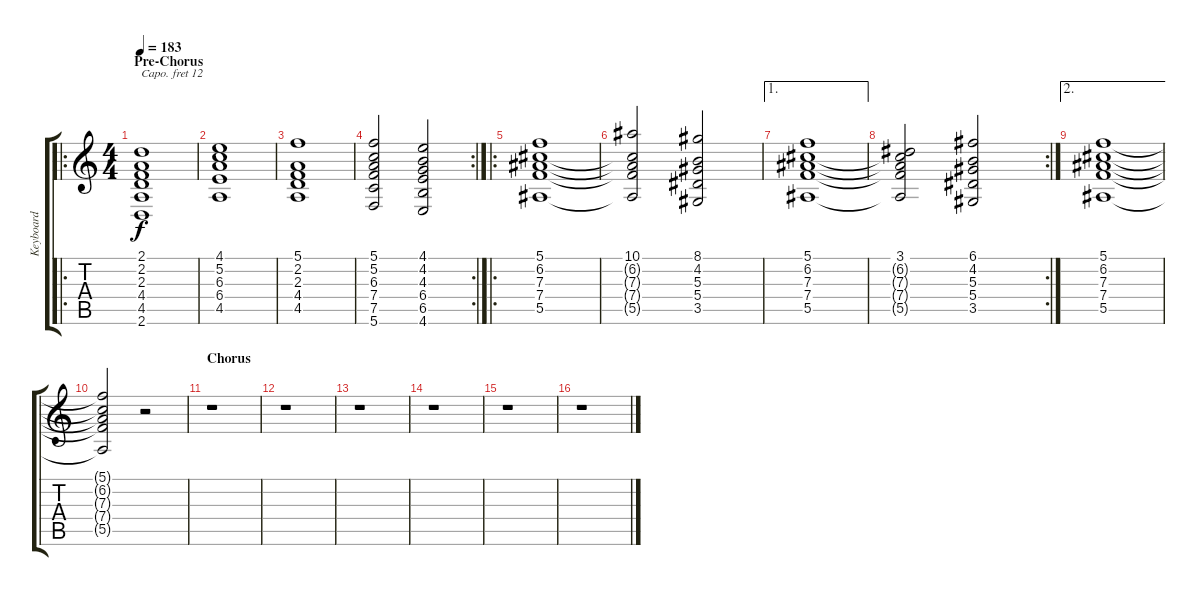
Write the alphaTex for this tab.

\track ("Keyboard" "Keyboard") {instrument stringensemble1}
\staff {score tabs}
\capo 12
\tuning (C4 G3 Eb3 Bb2 F2 C2) {hide}
\ro
\ts (4 4)
\section ("" "Pre-Chorus")
\tempo 183
\clef g2
\ks c
(2.1 2.2 2.3 4.4 4.5 2.6).1{dy f volume 11} |
(4.1 5.2 6.3 6.4 4.5).1 |
(5.1 2.2 2.3 4.4 4.5).1 |
\rc 2
(5.1 5.2 6.3 7.4 7.5 5.6).2 (4.1 4.2 4.3 6.4 6.5 4.6).2 |
\ro
(5.1 6.2 7.3 7.4 5.5).1{balance 8} |
(10.1 6.2{t} 7.3{t} 7.4{t} 5.5{t}).2 (8.1 4.2 5.3 5.4 3.5).2 |
\ae 1
(5.1 6.2 7.3 7.4 5.5).1 |
\rc 2
(3.1 6.2{t} 7.3{t} 7.4{t} 5.5{t}).2 (6.1 4.2 5.3 5.4 3.5).2 |
\ae 2
(5.1 6.2 7.3 7.4 5.5).1 |
(5.1{t} 6.2{t} 7.3{t} 7.4{t} 5.5{t}).2 r.2 |
\section ("" "Chorus")
r.1 |
r.1 |
r.1 |
r.1 |
r.1 |
r.1
